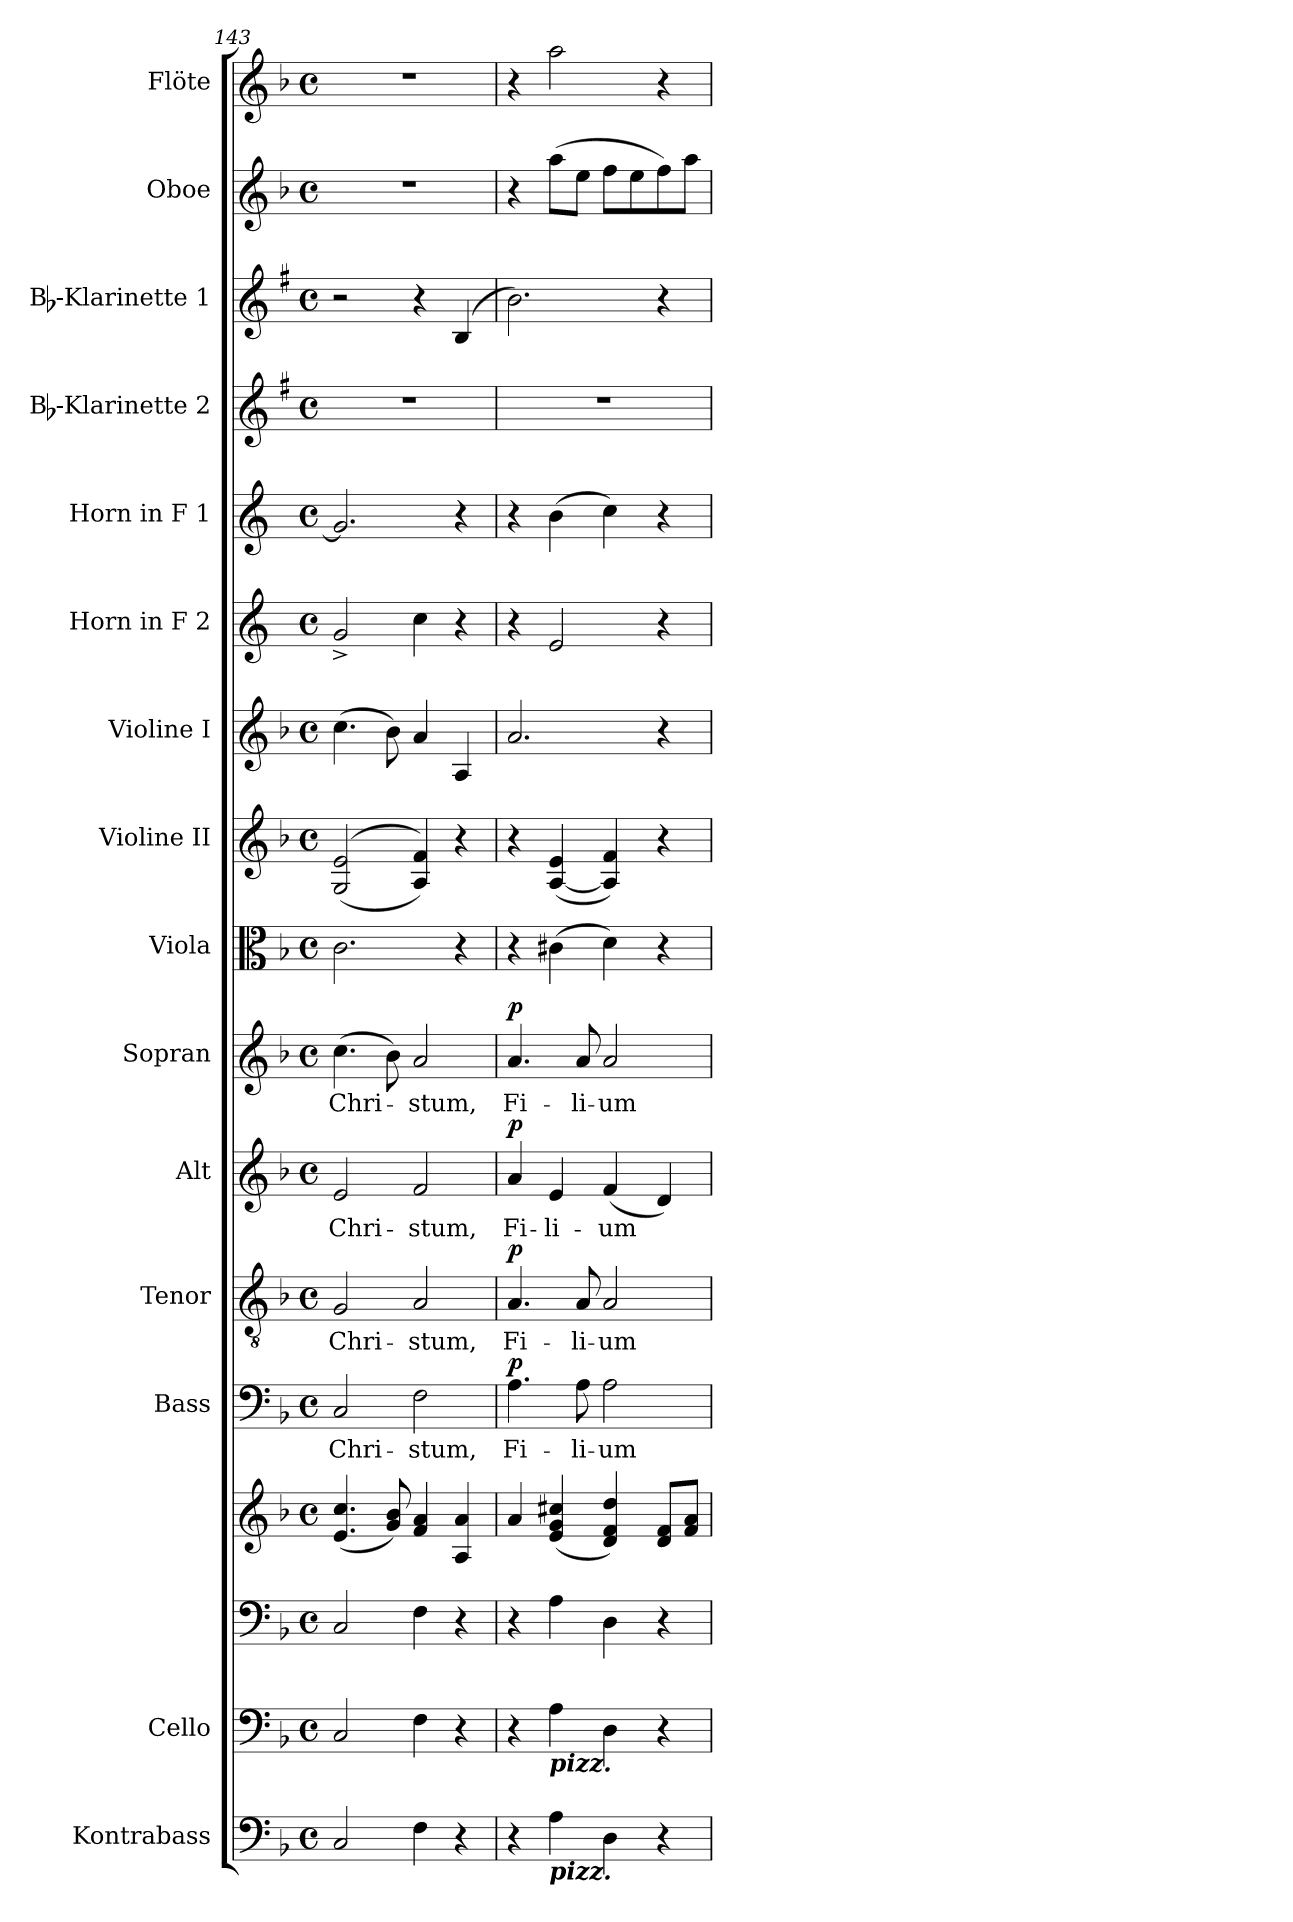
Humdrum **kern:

**kern	**kern	**kern	**kern	**kern	**text	**dynam	**kern	**text	**dynam	**kern	**text	**dynam	**kern	**text	**dynam	**kern	**kern	**kern	**kern	**kern	**kern	**kern	**kern	**kern
*part16	*part15	*part14	*part14	*part13	*part13	*part13	*part12	*part12	*part12	*part11	*part11	*part11	*part10	*part10	*part10	*part9	*part8	*part7	*part6	*part5	*part4	*part3	*part2	*part1
*staff17	*staff16	*staff15	*staff14	*staff13	*staff13	*staff13	*staff12	*staff12	*staff12	*staff11	*staff11	*staff11	*staff10	*staff10	*staff10	*staff9	*staff8	*staff7	*staff6	*staff5	*staff4	*staff3	*staff2	*staff1
*I"Kontrabass	*I"Cello	*	*	*I"Bass	*	*	*I"Tenor	*	*	*I"Alt	*	*	*I"Sopran	*	*	*I"Viola	*I"Violine II	*I"Violine I	*I"Horn in F 2	*I"Horn in F 1	*I"Bb-Klarinette 2	*I"Bb-Klarinette 1	*I"Oboe	*I"Flöte
*I'Kb.	*	*	*	*I'B.	*	*	*I'T.	*	*	*I'A.	*	*	*I'S.	*	*	*I'Vla.	*I'Vl. II	*I'Vl. I	*	*	*I'Bb Kl. 2	*I'Bb Kl. 1	*I'Ob.	*I'Fl.
*clefF4	*clefF4	*clefF4	*clefG2	*clefF4	*	*	*clefGv2	*	*	*clefG2	*	*	*clefG2	*	*	*clefC3	*clefG2	*clefG2	*clefG2	*clefG2	*clefG2	*clefG2	*clefG2	*clefG2
*ITrd7c12	*	*	*	*	*	*	*	*	*	*	*	*	*	*	*	*	*	*	*ITrd4c7	*ITrd4c7	*ITrd1c2	*ITrd1c2	*	*
*k[b-]	*k[b-]	*k[b-]	*k[b-]	*k[b-]	*	*	*k[b-]	*	*	*k[b-]	*	*	*k[b-]	*	*	*k[b-]	*k[b-]	*k[b-]	*k[b-]	*k[b-]	*k[b-]	*k[b-]	*k[b-]	*k[b-]
*F:	*F:	*F:	*F:	*F:	*	*	*F:	*	*	*F:	*	*	*F:	*	*	*F:	*F:	*F:	*F:	*F:	*F:	*F:	*F:	*F:
*M4/4	*M4/4	*M4/4	*M4/4	*M4/4	*	*	*M4/4	*	*	*M4/4	*	*	*M4/4	*	*	*M4/4	*M4/4	*M4/4	*M4/4	*M4/4	*M4/4	*M4/4	*M4/4	*M4/4
*met(c)	*met(c)	*met(c)	*met(c)	*met(c)	*	*	*met(c)	*	*	*met(c)	*	*	*met(c)	*	*	*met(c)	*met(c)	*met(c)	*met(c)	*met(c)	*met(c)	*met(c)	*met(c)	*met(c)
=143	=143	=143	=143	=143	=143	=143	=143	=143	=143	=143	=143	=143	=143	=143	=143	=143	=143	=143	=143	=143	=143	=143	=143	=143
!	!	!	!	!	!LO:LY:b	!	!	!LO:LY:b	!	!	!LO:LY:b	!	!	!LO:LY:b	!	!	!	!	!	!	!	!	!	!
2CC/	2C/	2C/	(4.e/ 4.cc/	2C/	Chri-	.	2G/	Chri-	.	2e/	Chri-	.	(>4.cc\	Chri-	.	2.c\	((<2G/ 2e/	(>4.cc\	2c^</	2.c/]	1r	2r	1r	1r
.	.	.	8g/ 8b-/)	.	.	.	.	.	.	.	.	.	8b-\)	.	.	.	.	8b-\)	.	.	.	.	.	.
!	!	!	!	!	!LO:LY:b	!	!	!LO:LY:b	!	!	!LO:LY:b	!	!	!LO:LY:b	!	!	!	!	!	!	!	!	!	!
4FF\	4F\	4F\	4f/ 4a/	2F\	-stum,	.	2A/	-stum,	.	2f/	-stum,	.	2a/	-stum,	.	.	4A/ 4f/))	4a/	4f\	.	.	4r	.	.
4r	4r	4r	4A/ 4a/	.	.	.	.	.	.	.	.	.	.	.	.	4r	4r	4A/	4r	4r	.	(4A/	.	.
=144	=144	=144	=144	=144	=144	=144	=144	=144	=144	=144	=144	=144	=144	=144	=144	=144	=144	=144	=144	=144	=144	=144	=144	=144
!	!	!	!	!	!LO:LY:b	!LO:DY:a	!	!LO:LY:b	!LO:DY:a	!	!LO:LY:b	!LO:DY:a	!	!LO:LY:b	!LO:DY:a	!	!	!	!	!	!	!	!	!
4r	4r	4r	4a/	4.A\	Fi-	p	4.A/	Fi-	p	4a/	Fi-	p	4.a/	Fi-	p	4r	4r	2.a/	4r	4r	1r	2.a\)	4r	4r
!	!LO:TX:b:Bi:t=pizz.	!	!	!	!	!	!	!	!	!	!	!	!	!	!	!	!	!	!	!	!	!	!	!
!LO:TX:b:Bi:t=pizz.	!	!	!	!	!	!	!	!	!	!	!	!	!	!	!	!	!	!	!	!	!	!	!	!
!	!	!	!	!	!	!	!	!	!	!	!LO:LY:b	!	!	!	!	!	!	!	!	!	!	!	!	!
4AA\	4A\	4A\	(<4e/ 4g/ 4cc#X/	.	.	.	.	.	.	4e/	-li-	.	.	.	.	(>4c#X\	([4A/ 4e/	.	2A/	(>4e\	.	.	(>8aa\L	2aa\
!	!	!	!	!	!LO:LY:b	!	!	!LO:LY:b	!	!	!	!	!	!LO:LY:b	!	!	!	!	!	!	!	!	!	!
.	.	.	.	8A\	-li-	.	8A/	-li-	.	.	.	.	8a/	-li-	.	.	.	.	.	.	.	.	8ee\J	.
!	!	!	!	!	!LO:LY:b	!	!	!LO:LY:b	!	!	!LO:LY:b	!	!	!LO:LY:b	!	!	!	!	!	!	!	!	!	!
4DD\	4D\	4D\	4d/ 4f/ 4dd/)	2A\	-um	.	2A/	-um	.	(<4f/	-um	.	2a/	-um	.	4d\)	4A/] 4f/)	.	.	4f\)	.	.	8ff\L	.
.	.	.	.	.	.	.	.	.	.	.	.	.	.	.	.	.	.	.	.	.	.	.	8ee\	.
4r	4r	4r	8d/ 8f/L	.	.	.	.	.	.	4d/)	.	.	.	.	.	4r	4r	4r	4r	4r	.	4r	8ff\)	4r
.	.	.	8f/ 8a/J	.	.	.	.	.	.	.	.	.	.	.	.	.	.	.	.	.	.	.	8aa\J	.
=	=	=	=	=	=	=	=	=	=	=	=	=	=	=	=	=	=	=	=	=	=	=	=	=
*-	*-	*-	*-	*-	*-	*-	*-	*-	*-	*-	*-	*-	*-	*-	*-	*-	*-	*-	*-	*-	*-	*-	*-	*-
